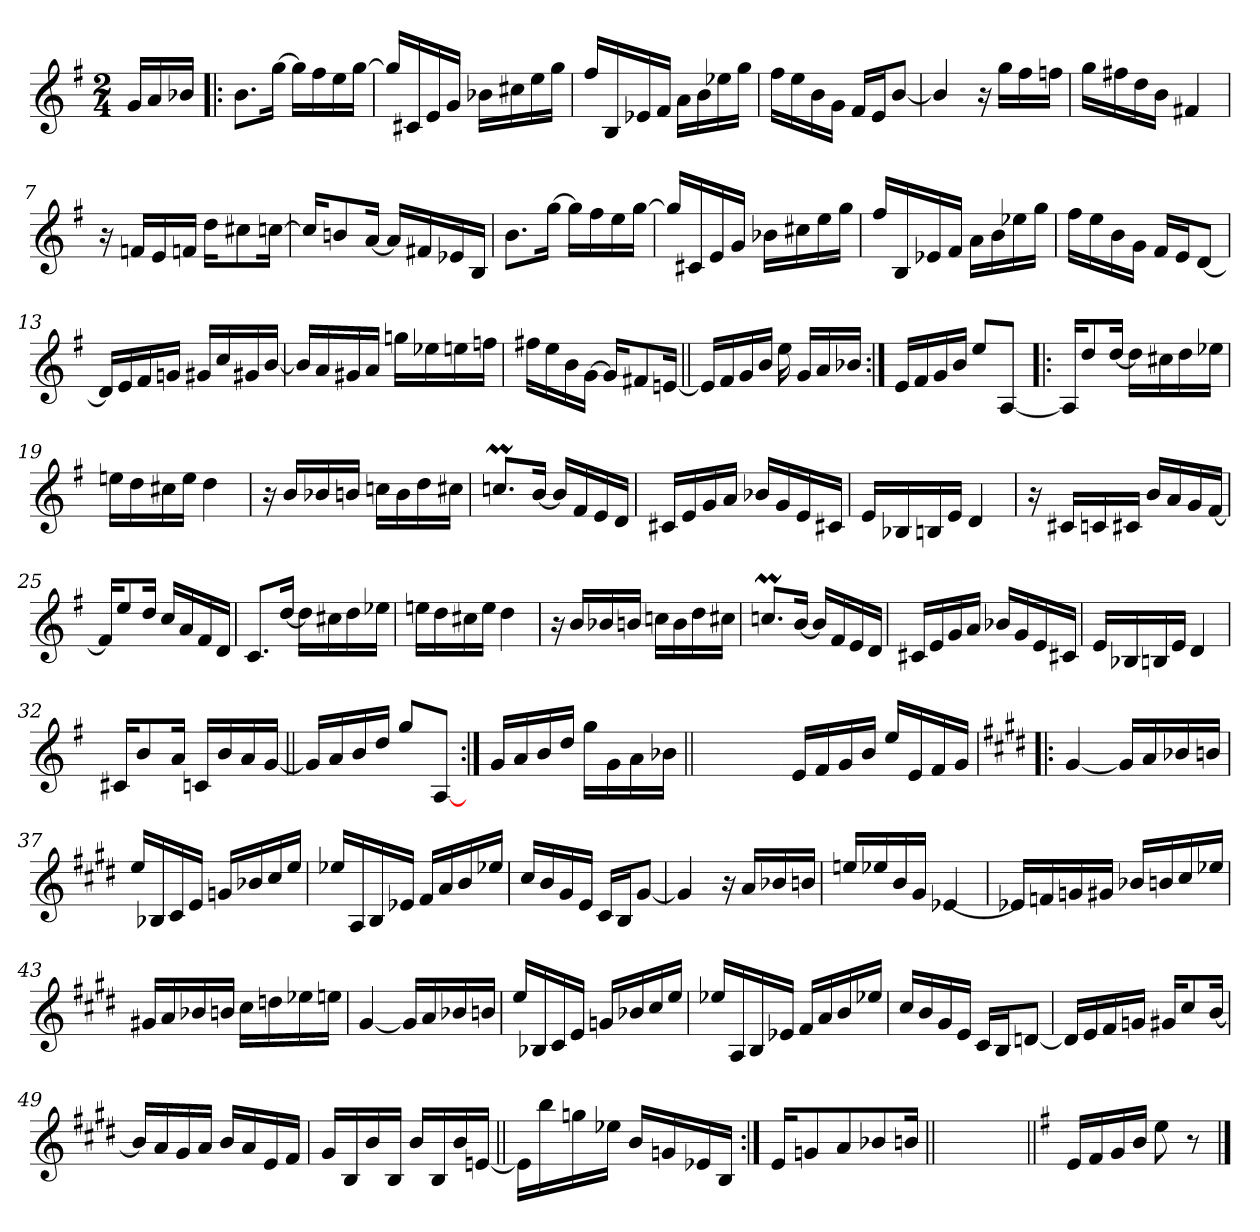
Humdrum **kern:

**kern
*part1
*staff1
*clefG2
*k[f#]
*G:
*M2/4
=
16g/LL
16a/
16b-X/JJ
=1!|:
8.b\L
[16gg\Jk
16gg\LL]
16ff#\
16ee\
[16gg\JJ
=2
16gg/LL]
16c#X/
16e/
16g/JJ
16b-X\LL
16cc#X\
16ee\
16gg\JJ
=3
16ff#/LL
16B/
16e-X/
16f#/JJ
16a\LL
16b\
16ee-X\
16gg\JJ
!!LO:LB:g=z
=4
16ff#\LL
16ee\
16b\
16g\JJ
16f#/LL
16e/J
[8b/J
=5
4b/]
16r
16gg\LL
16ff#\
16ffn\JJ
=6
16gg\LL
16ff#X\
16dd\
16b\JJ
4f#X/
=7
16r
16fn/LL
16e/
16fn/JJ
16dd\KL
8cc#X\
[16ccn\Jk
!!LO:LB:g=z
=8
16cc/KL]
8bn/
[16a/Jk
16a/LL]
16f#X/
16e-X/
16B/JJ
=9
8.b\L
[16gg\Jk
16gg\LL]
16ff#\
16ee\
[16gg\JJ
=10
16gg/LL]
16c#X/
16e/
16g/JJ
16b-X\LL
16cc#X\
16ee\
16gg\JJ
=11
16ff#/LL
16B/
16e-X/
16f#/JJ
16a\LL
16b\
16ee-X\
16gg\JJ
!!LO:LB:g=z
=12
16ff#\LL
16ee\
16b\
16g\JJ
16f#/LL
16e/J
[8d/J
=13
16d/LL]
16e/
16f#/
16gn/JJ
16g#X/LL
16cc/
16g#X/
[16b/JJ
=14
16b/LL]
16a/
16g#X/
16a/JJ
16ggn\LL
16ee-X\
16een\
16ffn\JJ
=15
16ff#X\LL
16ee\
16b\
[16g\JJ
16g/KL]
8f#X/
[16en/Jk
!!LO:LB:g=z
=16||
16e/LL]
16f#/
16g/
16b/JJ
16ee\
16g/LL
16a/
16b-X/JJ
=17:|!
16e/LL
16f#/
16g/
16b/JJ
8ee/L
[8A/J
=18!|:
16A/KL]
8dd/
[16dd/Jk
16dd\LL]
16cc#X\
16dd\
16ee-X\JJ
=19
16een\LL
16dd\
16cc#X\
16ee\JJ
4dd\
!!LO:LB:g=z
=20
16ra
16b/LL
16b-X/
16bn/JJ
16ccn\LL
16b\
16dd\
16cc#X\JJ
=21
8.ccnM/L
[16b/Jk
16b/LL]
16f#/
16e/
16d/JJ
=22
16c#X/LL
16e/
16g/
16a/JJ
16b-X/LL
16g/
16e/
16c#X/JJ
=23
16e/LL
16B-X/
16Bn/
16e/JJ
4d/
!!LO:LB:g=z
=24
16r
16c#X/LL
16cn/
16c#X/JJ
16b/LL
16a/
16g/
[16f#/JJ
=25
16f#/KL]
8ee/
16dd/Jk
16cc/LL
16a/
16f#/
16d/JJ
=26
8.c/L
[16dd/Jk
16dd\LL]
16cc#X\
16dd\
16ee-X\JJ
=27
16een\LL
16dd\
16cc#X\
16ee\JJ
4dd\
!!LO:LB:g=z
=28
16r
16b/LL
16b-X/
16bn/JJ
16ccn\LL
16b\
16dd\
16cc#X\JJ
=29
8.ccnM/L
[16b/Jk
16b/LL]
16f#/
16e/
16d/JJ
=30
16c#X/LL
16e/
16g/
16a/JJ
16b-X/LL
16g/
16e/
16c#X/JJ
=31
16e/LL
16B-X/
16Bn/
16e/JJ
4d/
!!LO:LB:g=z
=32
16c#X/KL
8b/
16a/Jk
16c/LL
16b/
16a/
[16g/JJ
=33||
16g/LL]
16a/
16b/
16dd/JJ
8gg/L
[8A/J
=34:|!
16g/LL
16a/
16b/
16dd/JJ
16gg\LL
16g\
16a\
16b-X\JJ
=34X341||
2ryy
!!LO:PB:g=z
=35-
16e/LL
16f#/
16g/
16b/JJ
16ee/LL
16e/
16f#/
16g/JJ
=36!|:
*k[f#c#g#d#]
*E:
[4g#/
16g#/LL]
16a/
16b-X/
16bn/JJ
=37
16ee/LL
16B-X/
16c#/
16e/JJ
16gn/LL
16b-X/
16cc#/
16ee/JJ
=38
16ee-X/LL
16A/
16B/
16e-X/JJ
16f#/LL
16a/
16b/
16ee-X/JJ
!!LO:LB:g=z
=39
16cc#/LL
16b/
16g#/
16e/JJ
16c#/LL
16B/J
[8g#/J
=40
4g#/]
16r
16a/LL
16b-X/
16bn/JJ
=41
16een/LL
16ee-X/
16b/
16g#/JJ
[4e-X/
=42
16e-X/LL]
16fn/
16gn/
16g#X/JJ
16b-X/LL
16bn/
16cc#/
16ee-X/JJ
!!LO:LB:g=z
=43
16g#X/LL
16a/
16b-X/
16bn/JJ
16cc#\LL
16ddn\
16ee-X\
16een\JJ
=44
[4g#/
16g#/LL]
16a/
16b-X/
16bn/JJ
=45
16ee/LL
16B-X/
16c#/
16e/JJ
16gn/LL
16b-X/
16cc#/
16ee/JJ
=46
16ee-X/LL
16A/
16B/
16e-X/JJ
16f#/LL
16a/
16b/
16ee-X/JJ
!!LO:LB:g=z
=47
16cc#/LL
16b/
16g#/
16e/JJ
16c#/LL
16B/J
[8dn/J
=48
16dn/LL]
16e/
16f#/
16gn/JJ
16g#X/KL
8cc#/
[16b/Jk
=49
16b/LL]
16a/
16g#/
16a/JJ
16b/LL
16a/
16e/
16f#/JJ
=50
16g#/LL
16B/
16b/
16B/JJ
16b/LL
16B/
16b/
[<16en/JJ
!!LO:LB:g=z
=51||
16e\LL]
16bb\
16ggn\
16ee-X\JJ
16b/LL
16gn/
16e-X/
16B/JJ
=52:|!
16e/KL
8gn/
8a/
8b-X/
16bn/Jk
=53||
2ryy
=54||
*k[f#]
*G:
16e/LL
16f#/
16g/
16b/JJ
8ee\
8r
==
*-
